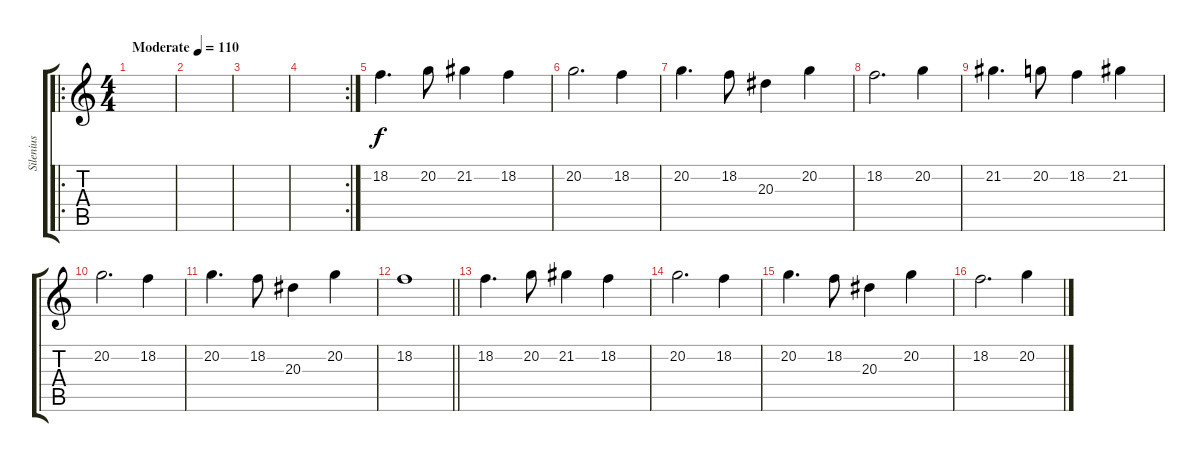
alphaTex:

\track ("Silenius" "Silenius") {instrument oboe}
\staff {score tabs}
\tuning (E4 B3 G3 D3 A2 E2) {hide}
\ro
\ts (4 4)
\tempo (110 "Moderate")
\clef g2
\ks c
|
|
|
\rc 2
|
18.2.4{d} 20.2.8 21.2.4 18.2.4 |
20.2.2{d} 18.2.4 |
20.2.4{d} 18.2.8 20.3.4 20.2.4 |
18.2.2{d} 20.2.4 |
21.2.4{d} 20.2.8 18.2.4 21.2.4 |
20.2.2{d} 18.2.4 |
20.2.4{d} 18.2.8 20.3.4 20.2.4 |
\barLineRight lightlight
18.2.1 |
18.2.4{d} 20.2.8 21.2.4 18.2.4 |
20.2.2{d} 18.2.4 |
20.2.4{d} 18.2.8 20.3.4 20.2.4 |
18.2.2{d} 20.2.4
